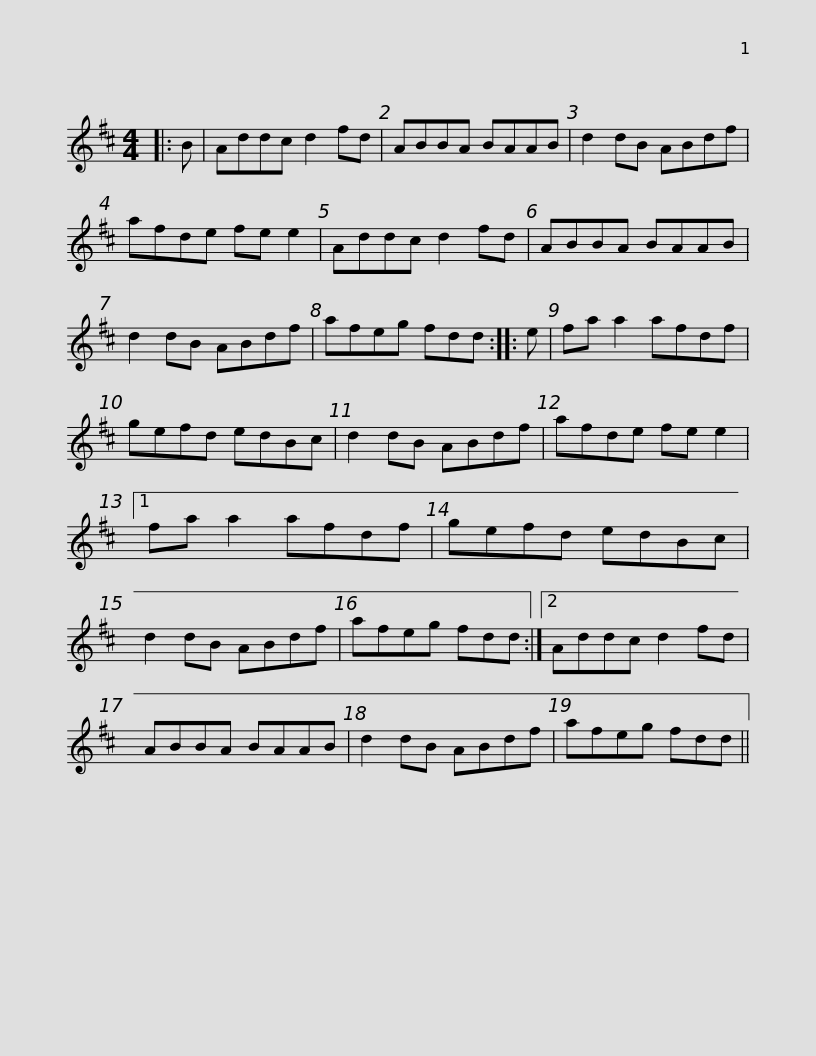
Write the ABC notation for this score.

X:1
L:1/8
M:4/4
I:linebreak $
K:D
V:1 treble
V:1
|: B | Addc d2 fd | ABBA BAAB | d2 dB ABdf | afde fe e2 | %5
 Addc d2 fd |$ ABBA BAAB | d2 dB ABdf | afeg fdd :: e | %10
 fa a2 afdf | gefd edBc |$ d2 dB ABdf | afde fe e2 |1 fa a2 afdf | %15
 gefd edBc | d2 dB ABdf | afeg fdd :|2$ Addc d2 fd | ABBA BAAB | %20
 d2 dB ABdf | afeg fdd || %22
